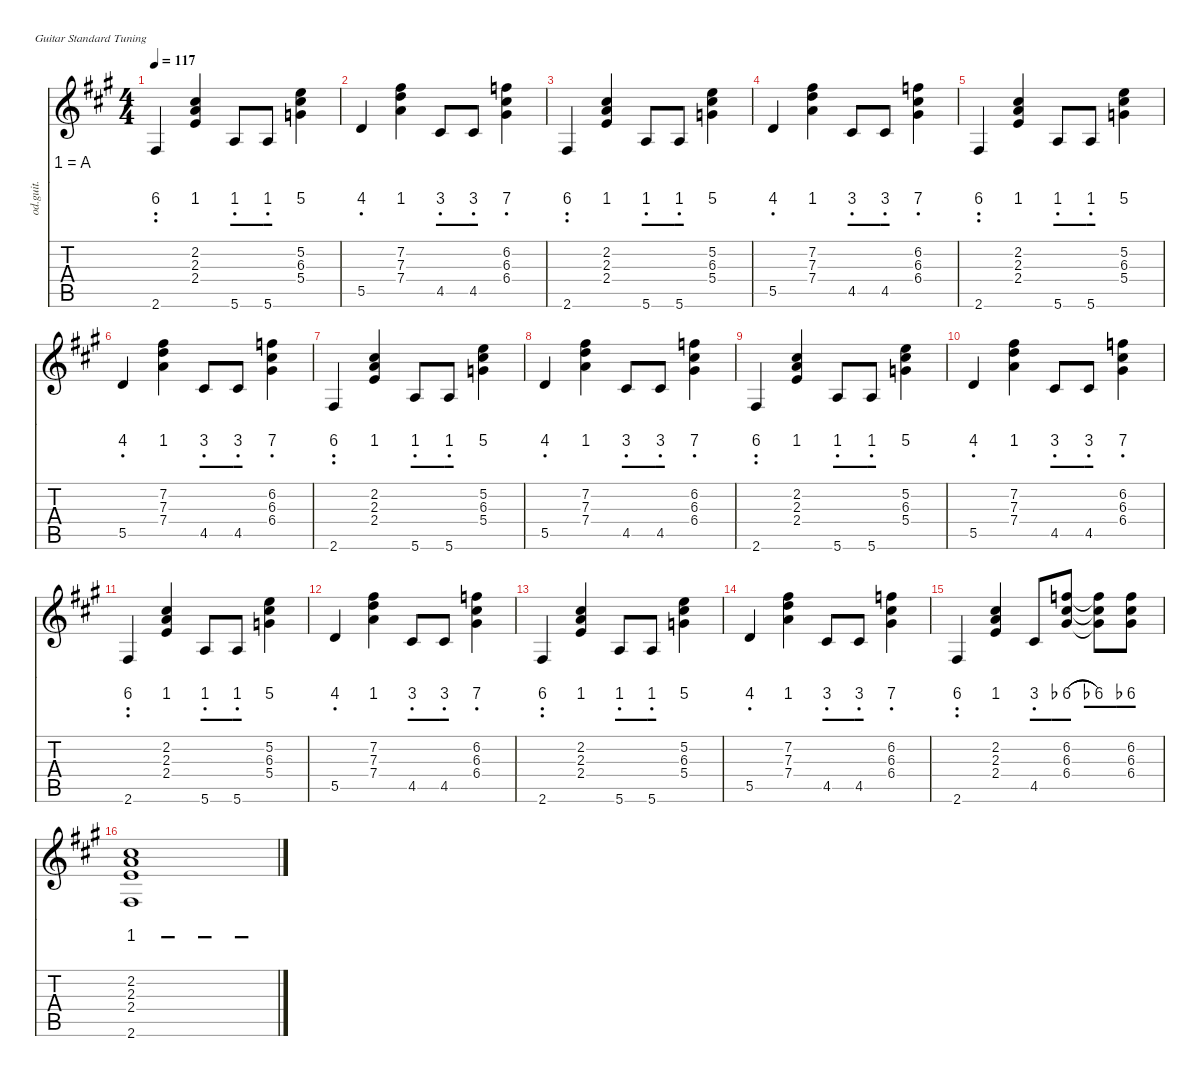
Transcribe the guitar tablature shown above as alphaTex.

\defaultSystemsLayout 4
\hideDynamics
\bracketExtendMode nobrackets
\track ("Overdriven Guitar" "od.guit.") {instrument overdrivenguitar}
\staff {score tabs numbered}
\tuning (E4 B3 G3 D3 A2 E2)
\ts (4 4)
\tempo 117
\clef g2
\ks a
2.6{acc #}.4{dy mf beam Up} (2.3{acc forcenatural} 2.2{acc #} 2.4{acc forcenatural}).4{beam Up} 5.6{acc forcenatural}.8{beam Up} 5.6{acc forcenatural}.8{beam Up} (5.2{acc forcenatural} 6.3{acc #} 5.4{acc forcenatural}).4{beam Down} |
5.5{acc forcenatural}.4{beam Up} (7.4{acc forcenatural} 7.3{acc forcenatural} 7.2{acc #}).4{beam Down} 4.5{acc #}.8{beam Up} 4.5{acc #}.8{beam Up} (6.4{acc #} 6.3{acc #} 6.2{acc forcenatural}).4{beam Down} |
2.6{acc #}.4{beam Up} (2.3{acc forcenatural} 2.2{acc #} 2.4{acc forcenatural}).4{beam Up} 5.6{acc forcenatural}.8{beam Up} 5.6{acc forcenatural}.8{beam Up} (5.2{acc forcenatural} 6.3{acc #} 5.4{acc forcenatural}).4{beam Down} |
5.5{acc forcenatural}.4{beam Up} (7.4{acc forcenatural} 7.3{acc forcenatural} 7.2{acc #}).4{beam Down} 4.5{acc #}.8{beam Up} 4.5{acc #}.8{beam Up} (6.4{acc #} 6.3{acc #} 6.2{acc forcenatural}).4{beam Down} |
2.6{acc #}.4{beam Up} (2.3{acc forcenatural} 2.2{acc #} 2.4{acc forcenatural}).4{beam Up} 5.6{acc forcenatural}.8{beam Up} 5.6{acc forcenatural}.8{beam Up} (5.2{acc forcenatural} 6.3{acc #} 5.4{acc forcenatural}).4{beam Down} |
5.5{acc forcenatural}.4{beam Up} (7.4{acc forcenatural} 7.3{acc forcenatural} 7.2{acc #}).4{beam Down} 4.5{acc #}.8{beam Up} 4.5{acc #}.8{beam Up} (6.4{acc #} 6.3{acc #} 6.2{acc forcenatural}).4{beam Down} |
2.6{acc #}.4{beam Up} (2.3{acc forcenatural} 2.2{acc #} 2.4{acc forcenatural}).4{beam Up} 5.6{acc forcenatural}.8{beam Up} 5.6{acc forcenatural}.8{beam Up} (5.2{acc forcenatural} 6.3{acc #} 5.4{acc forcenatural}).4{beam Down} |
5.5{acc forcenatural}.4{beam Up} (7.4{acc forcenatural} 7.3{acc forcenatural} 7.2{acc #}).4{beam Down} 4.5{acc #}.8{beam Up} 4.5{acc #}.8{beam Up} (6.4{acc #} 6.3{acc #} 6.2{acc forcenatural}).4{beam Down} |
2.6{acc #}.4{beam Up} (2.3{acc forcenatural} 2.2{acc #} 2.4{acc forcenatural}).4{beam Up} 5.6{acc forcenatural}.8{beam Up} 5.6{acc forcenatural}.8{beam Up} (5.2{acc forcenatural} 6.3{acc #} 5.4{acc forcenatural}).4{beam Down} |
5.5{acc forcenatural}.4{beam Up} (7.4{acc forcenatural} 7.3{acc forcenatural} 7.2{acc #}).4{beam Down} 4.5{acc #}.8{beam Up} 4.5{acc #}.8{beam Up} (6.4{acc #} 6.3{acc #} 6.2{acc forcenatural}).4{beam Down} |
2.6{acc #}.4{beam Up} (2.3{acc forcenatural} 2.2{acc #} 2.4{acc forcenatural}).4{beam Up} 5.6{acc forcenatural}.8{beam Up} 5.6{acc forcenatural}.8{beam Up} (5.2{acc forcenatural} 6.3{acc #} 5.4{acc forcenatural}).4{beam Down} |
5.5{acc forcenatural}.4{beam Up} (7.4{acc forcenatural} 7.3{acc forcenatural} 7.2{acc #}).4{beam Down} 4.5{acc #}.8{beam Up} 4.5{acc #}.8{beam Up} (6.4{acc #} 6.3{acc #} 6.2{acc forcenatural}).4{beam Down} |
2.6{acc #}.4{beam Up} (2.3{acc forcenatural} 2.2{acc #} 2.4{acc forcenatural}).4{beam Up} 5.6{acc forcenatural}.8{beam Up} 5.6{acc forcenatural}.8{beam Up} (5.2{acc forcenatural} 6.3{acc #} 5.4{acc forcenatural}).4{beam Down} |
5.5{acc forcenatural}.4{beam Up} (7.4{acc forcenatural} 7.3{acc forcenatural} 7.2{acc #}).4{beam Down} 4.5{acc #}.8{beam Up} 4.5{acc #}.8{beam Up} (6.4{acc #} 6.3{acc #} 6.2{acc forcenatural}).4{beam Down} |
2.6{acc #}.4{beam Up} (2.3{acc forcenatural} 2.2{acc #} 2.4{acc forcenatural}).4{beam Up} 4.5{acc #}.8{beam Up} (6.2{acc forcenatural} 6.3{acc #} 6.4{acc #}).8{beam Up} (6.2{t acc forcenatural} 6.3{t acc #} 6.4{t acc #}).8{beam Down} (6.2{acc forcenatural} 6.3{acc #} 6.4{acc #}).8{beam Down} |
(2.3{acc forcenatural} 2.2{acc #} 2.4{acc forcenatural} 2.6{acc #}).1{beam Up}
